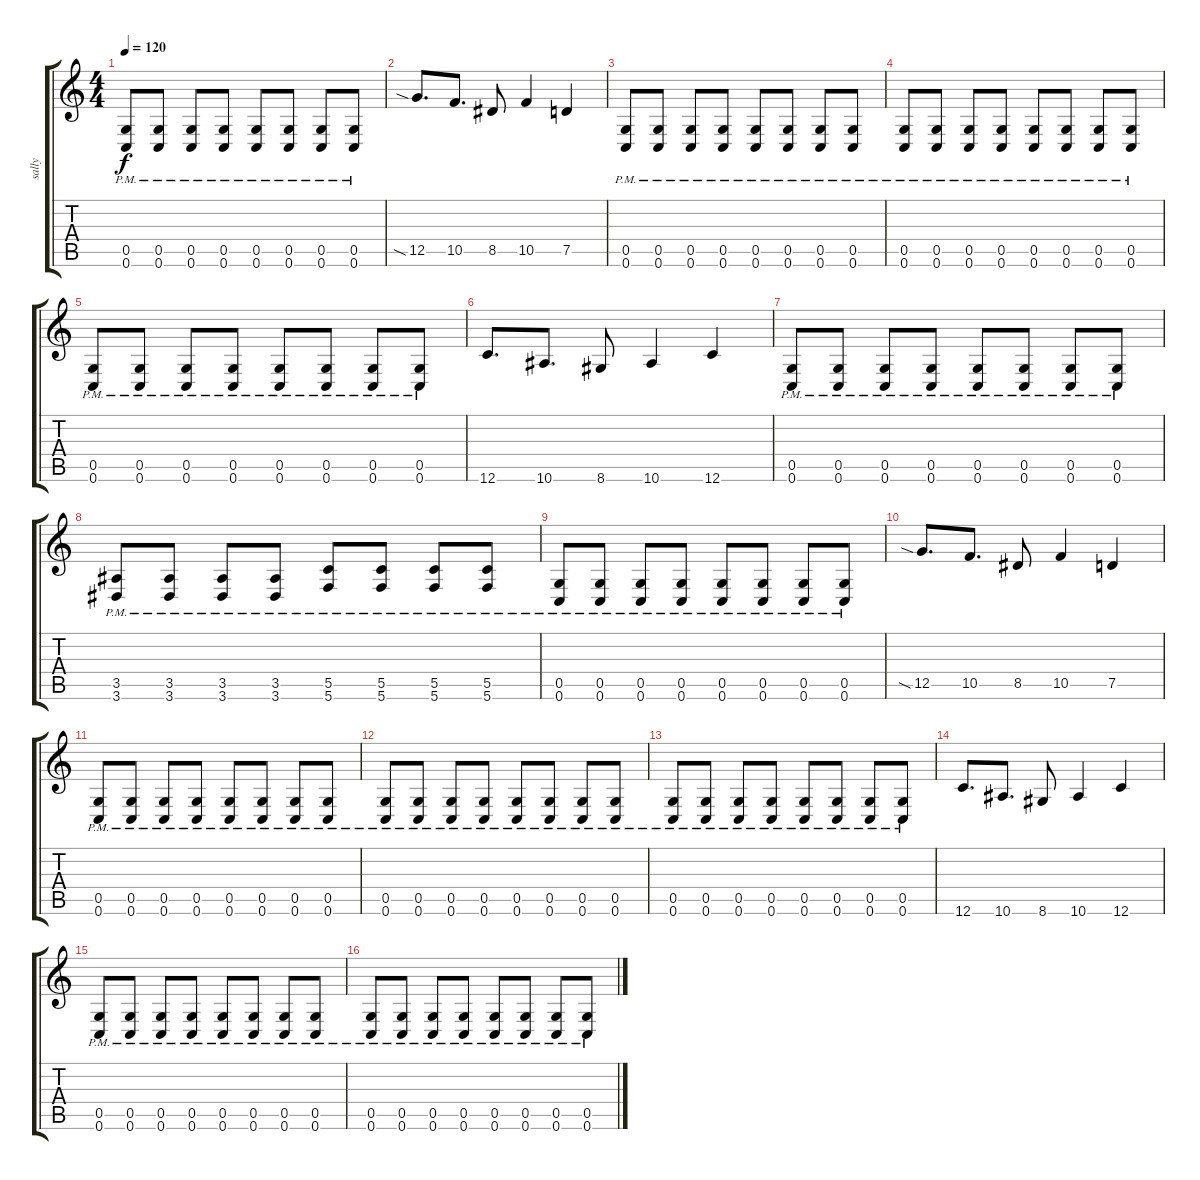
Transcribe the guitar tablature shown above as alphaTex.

\track ("sally" "sally") {instrument distortionguitar}
\staff {score tabs}
\tuning (D4 A3 F3 C3 G2 C2) {hide}
\ts (4 4)
\tempo 120
\clef g2
\ks c
(0.5{pm} 0.6{pm}).8{dy f} (0.5{pm} 0.6{pm}).8 (0.5{pm} 0.6{pm}).8 (0.5{pm} 0.6{pm}).8 (0.5{pm} 0.6{pm}).8 (0.5{pm} 0.6{pm}).8 (0.5{pm} 0.6{pm}).8 (0.5{pm} 0.6{pm}).8 |
12.5{sia}.8{d} 10.5.8{d} 8.5.8 10.5.4 7.5.4 |
(0.5{pm} 0.6{pm}).8 (0.5{pm} 0.6{pm}).8 (0.5{pm} 0.6{pm}).8 (0.5{pm} 0.6{pm}).8 (0.5{pm} 0.6{pm}).8 (0.5{pm} 0.6{pm}).8 (0.5{pm} 0.6{pm}).8 (0.5{pm} 0.6{pm}).8 |
(0.5{pm} 0.6{pm}).8 (0.5{pm} 0.6{pm}).8 (0.5{pm} 0.6{pm}).8 (0.5{pm} 0.6{pm}).8 (0.5{pm} 0.6{pm}).8 (0.5{pm} 0.6{pm}).8 (0.5{pm} 0.6{pm}).8 (0.5{pm} 0.6{pm}).8 |
(0.5{pm} 0.6{pm}).8 (0.5{pm} 0.6{pm}).8 (0.5{pm} 0.6{pm}).8 (0.5{pm} 0.6{pm}).8 (0.5{pm} 0.6{pm}).8 (0.5{pm} 0.6{pm}).8 (0.5{pm} 0.6{pm}).8 (0.5{pm} 0.6{pm}).8 |
12.6.8{d} 10.6.8{d} 8.6.8 10.6.4 12.6.4 |
(0.5{pm} 0.6{pm}).8 (0.5{pm} 0.6{pm}).8 (0.5{pm} 0.6{pm}).8 (0.5{pm} 0.6{pm}).8 (0.5{pm} 0.6{pm}).8 (0.5{pm} 0.6{pm}).8 (0.5{pm} 0.6{pm}).8 (0.5{pm} 0.6{pm}).8 |
(3.5{pm} 3.6{pm}).8 (3.5{pm} 3.6{pm}).8 (3.5{pm} 3.6{pm}).8 (3.5{pm} 3.6{pm}).8 (5.5{pm} 5.6{pm}).8 (5.5{pm} 5.6{pm}).8 (5.5{pm} 5.6{pm}).8 (5.5{pm} 5.6{pm}).8 |
(0.5{pm} 0.6{pm}).8 (0.5{pm} 0.6{pm}).8 (0.5{pm} 0.6{pm}).8 (0.5{pm} 0.6{pm}).8 (0.5{pm} 0.6{pm}).8 (0.5{pm} 0.6{pm}).8 (0.5{pm} 0.6{pm}).8 (0.5{pm} 0.6{pm}).8 |
12.5{sia}.8{d} 10.5.8{d} 8.5.8 10.5.4 7.5.4 |
(0.5{pm} 0.6{pm}).8 (0.5{pm} 0.6{pm}).8 (0.5{pm} 0.6{pm}).8 (0.5{pm} 0.6{pm}).8 (0.5{pm} 0.6{pm}).8 (0.5{pm} 0.6{pm}).8 (0.5{pm} 0.6{pm}).8 (0.5{pm} 0.6{pm}).8 |
(0.5{pm} 0.6{pm}).8 (0.5{pm} 0.6{pm}).8 (0.5{pm} 0.6{pm}).8 (0.5{pm} 0.6{pm}).8 (0.5{pm} 0.6{pm}).8 (0.5{pm} 0.6{pm}).8 (0.5{pm} 0.6{pm}).8 (0.5{pm} 0.6{pm}).8 |
(0.5{pm} 0.6{pm}).8 (0.5{pm} 0.6{pm}).8 (0.5{pm} 0.6{pm}).8 (0.5{pm} 0.6{pm}).8 (0.5{pm} 0.6{pm}).8 (0.5{pm} 0.6{pm}).8 (0.5{pm} 0.6{pm}).8 (0.5{pm} 0.6{pm}).8 |
12.6.8{d} 10.6.8{d} 8.6.8 10.6.4 12.6.4 |
(0.5{pm} 0.6{pm}).8 (0.5{pm} 0.6{pm}).8 (0.5{pm} 0.6{pm}).8 (0.5{pm} 0.6{pm}).8 (0.5{pm} 0.6{pm}).8 (0.5{pm} 0.6{pm}).8 (0.5{pm} 0.6{pm}).8 (0.5{pm} 0.6{pm}).8 |
(0.5{pm} 0.6{pm}).8 (0.5{pm} 0.6{pm}).8 (0.5{pm} 0.6{pm}).8 (0.5{pm} 0.6{pm}).8 (0.5{pm} 0.6{pm}).8 (0.5{pm} 0.6{pm}).8 (0.5{pm} 0.6{pm}).8 (0.5{pm} 0.6{pm}).8
